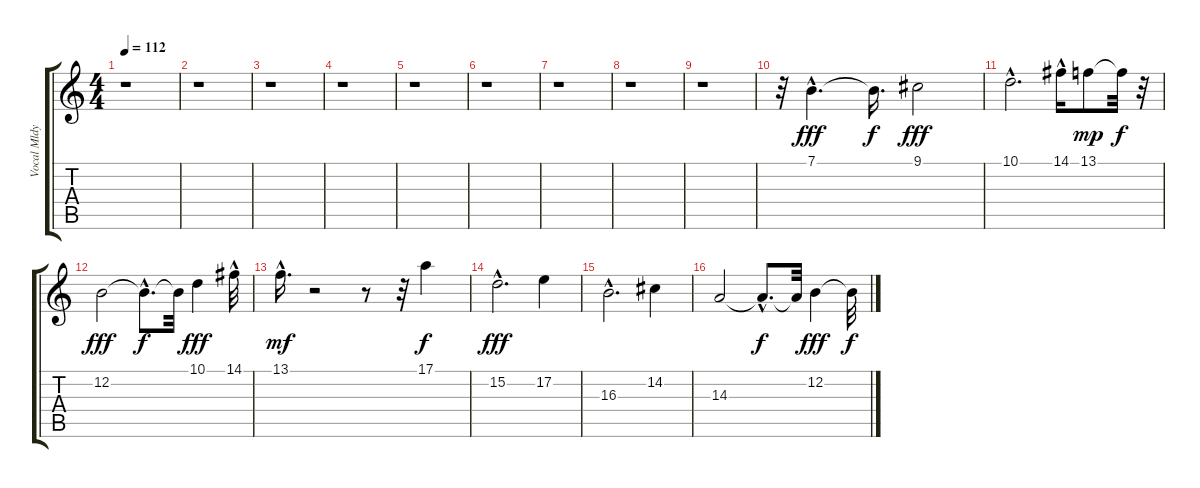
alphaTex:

\track ("Vocal Mldy" "Vocal Mldy") {instrument synthvoice}
\staff {score tabs}
\tuning (E4 B3 G3 D3 A2 E2) {hide}
\ts (4 4)
\tempo 112
\clef g2
\ks c
r.1{dy fff} |
r.1 |
r.1 |
r.1 |
r.1 |
r.1 |
r.1 |
r.1 |
r.1 |
r.32 7.1{hac}.4{d} 7.1{t}.16{d dy f} 9.1.2{dy fff} |
10.1{hac}.2{d volume 16 instrument synthvoice} 14.1{hac}.16 13.1.8{dy mp} 13.1{t}.32{dy f} r.32 |
12.2.2{dy fff} 12.2{hac t}.8{d dy f} 12.2{t}.32 10.1.4{dy fff} 14.1{hac}.32 |
13.1{hac}.16{d dy mf} r.2 r.8 r.32 17.1.4{dy f} |
15.2{hac}.2{d dy fff} 17.2.4 |
16.3{hac}.2{d} 14.2.4 |
14.3.2 14.3{hac t}.8{d dy f} 14.3{t}.32 12.2.4{dy fff} 12.2{t}.32{dy f}
